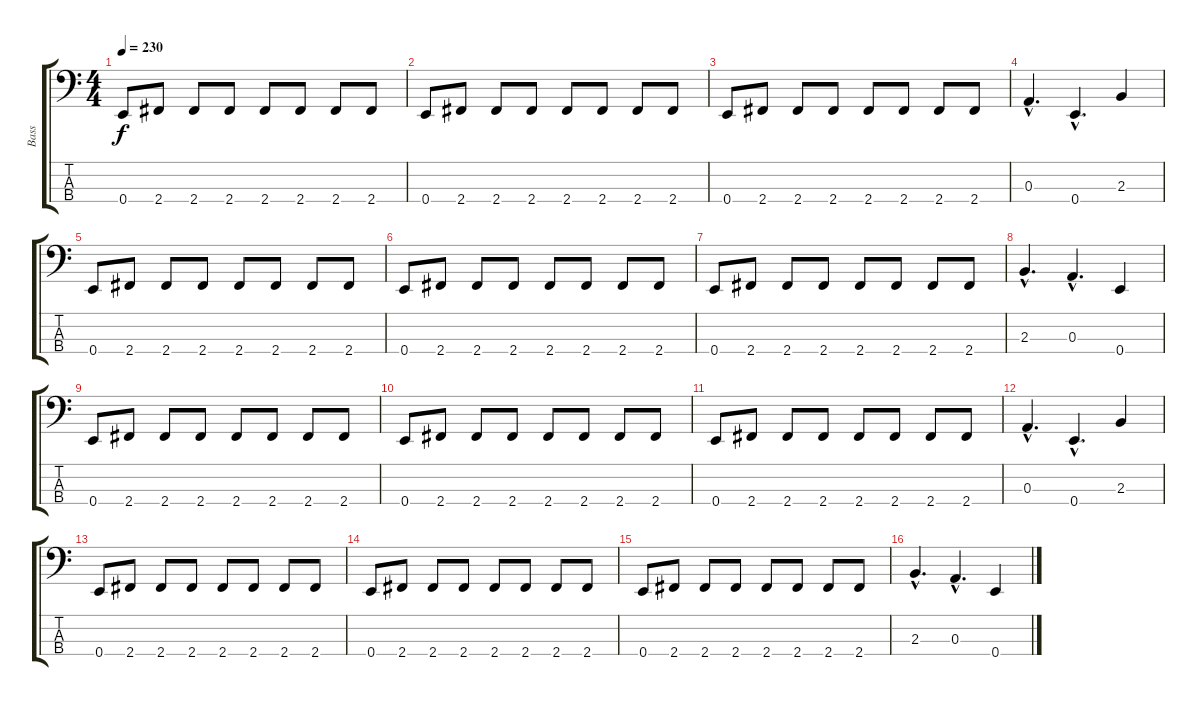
\track ("Bass" "Bass") {instrument slapbass1}
\staff {score tabs}
\tuning (G2 D2 A1 E1) {hide}
\ts (4 4)
\tempo 230
\clef f4
\ks c
0.4.8{dy f} 2.4.8 2.4.8 2.4.8 2.4.8 2.4.8 2.4.8 2.4.8 |
0.4.8 2.4.8 2.4.8 2.4.8 2.4.8 2.4.8 2.4.8 2.4.8 |
0.4.8 2.4.8 2.4.8 2.4.8 2.4.8 2.4.8 2.4.8 2.4.8 |
0.3{hac}.4{d} 0.4{hac}.4{d} 2.3.4 |
0.4.8 2.4.8 2.4.8 2.4.8 2.4.8 2.4.8 2.4.8 2.4.8 |
0.4.8 2.4.8 2.4.8 2.4.8 2.4.8 2.4.8 2.4.8 2.4.8 |
0.4.8 2.4.8 2.4.8 2.4.8 2.4.8 2.4.8 2.4.8 2.4.8 |
2.3{hac}.4{d} 0.3{hac}.4{d} 0.4.4 |
0.4.8 2.4.8 2.4.8 2.4.8 2.4.8 2.4.8 2.4.8 2.4.8 |
0.4.8 2.4.8 2.4.8 2.4.8 2.4.8 2.4.8 2.4.8 2.4.8 |
0.4.8 2.4.8 2.4.8 2.4.8 2.4.8 2.4.8 2.4.8 2.4.8 |
0.3{hac}.4{d} 0.4{hac}.4{d} 2.3.4 |
0.4.8 2.4.8 2.4.8 2.4.8 2.4.8 2.4.8 2.4.8 2.4.8 |
0.4.8 2.4.8 2.4.8 2.4.8 2.4.8 2.4.8 2.4.8 2.4.8 |
0.4.8 2.4.8 2.4.8 2.4.8 2.4.8 2.4.8 2.4.8 2.4.8 |
2.3{hac}.4{d} 0.3{hac}.4{d} 0.4.4
